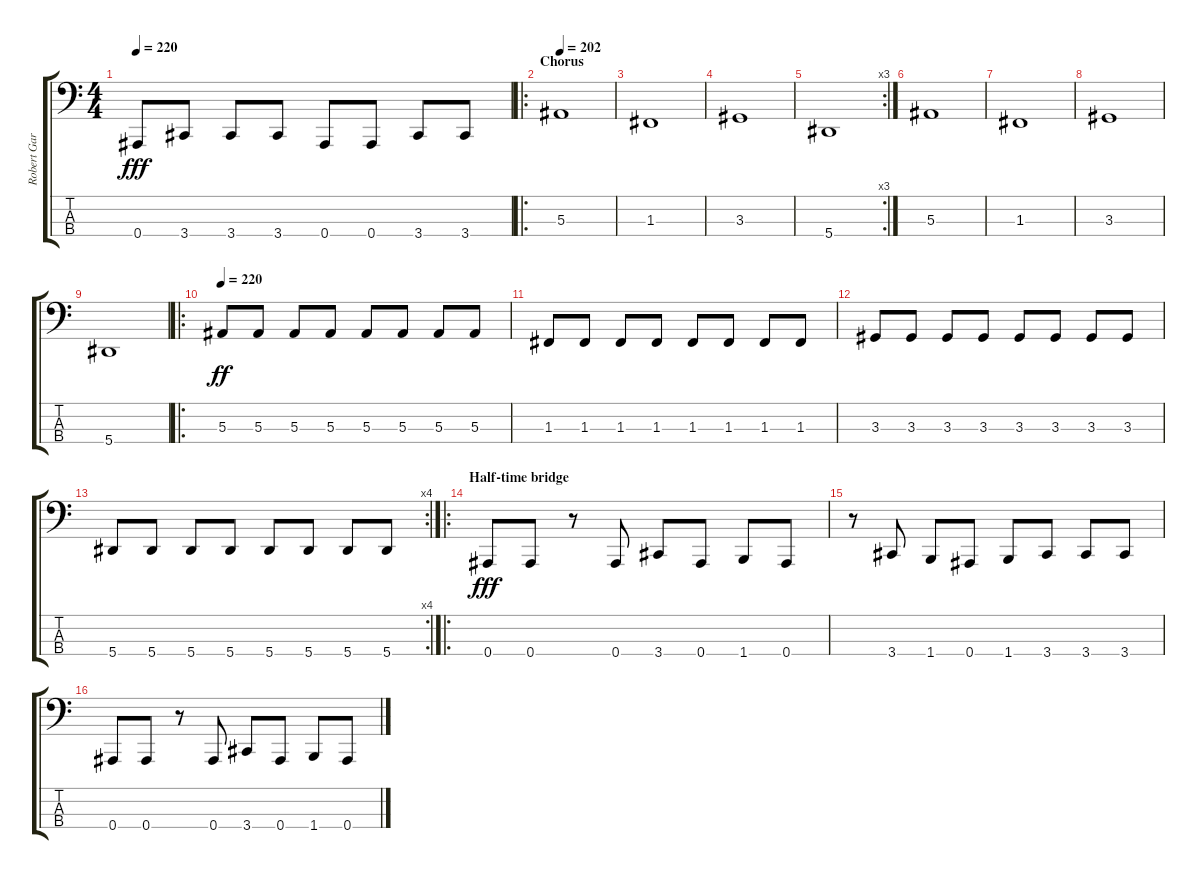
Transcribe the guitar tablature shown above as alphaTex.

\track ("Robert Garcia" "Robert Gar") {instrument electricbasspick}
\staff {score tabs}
\tuning (Eb2 Bb1 F1 Bb0) {hide}
\ts (4 4)
\tempo 220
\clef f4
\ks c
0.4.8{dy fff} 3.4.8 3.4.8 3.4.8 0.4.8 0.4.8 3.4.8 3.4.8 |
\ro
\section ("" "Chorus")
\tempo 202
5.3.1 |
1.3.1 |
3.3.1 |
\rc 3
5.4.1 |
5.3.1 |
1.3.1 |
3.3.1 |
5.4.1 |
\ro
\tempo 220
5.3.8{dy ff} 5.3.8 5.3.8 5.3.8 5.3.8 5.3.8 5.3.8 5.3.8 |
1.3.8 1.3.8 1.3.8 1.3.8 1.3.8 1.3.8 1.3.8 1.3.8 |
3.3.8 3.3.8 3.3.8 3.3.8 3.3.8 3.3.8 3.3.8 3.3.8 |
\rc 4
5.4.8 5.4.8 5.4.8 5.4.8 5.4.8 5.4.8 5.4.8 5.4.8 |
\ro
\section ("" "Half-time bridge")
0.4.8{dy fff} 0.4.8 r.8 0.4.8 3.4.8 0.4.8 1.4.8 0.4.8 |
r.8 3.4.8 1.4.8 0.4.8 1.4.8 3.4.8 3.4.8 3.4.8 |
0.4.8 0.4.8 r.8 0.4.8 3.4.8 0.4.8 1.4.8 0.4.8
